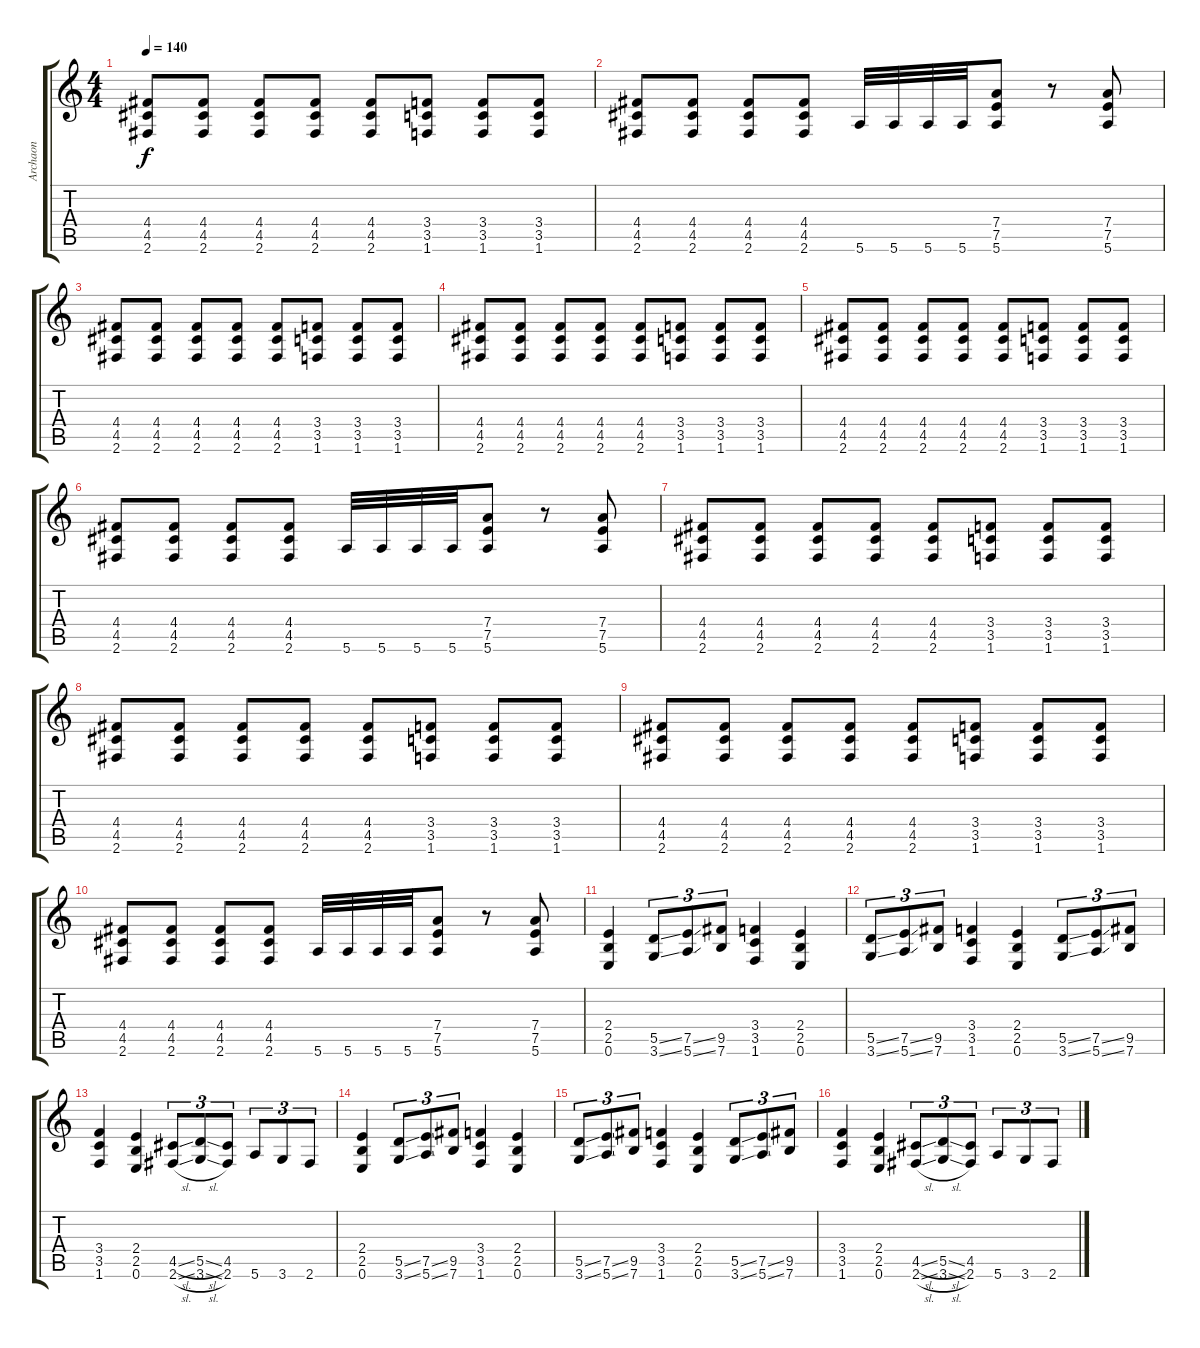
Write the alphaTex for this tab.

\track ("Archaon" "Archaon") {instrument distortionguitar}
\staff {score tabs}
\tuning (E4 B3 G3 D3 A2 E2) {hide}
\ts (4 4)
\tempo 140
\clef g2
\ks c
(4.4 4.5 2.6).8{dy f} (4.4 4.5 2.6).8 (4.4 4.5 2.6).8 (4.4 4.5 2.6).8 (4.4 4.5 2.6).8 (3.4 3.5 1.6).8 (3.4 3.5 1.6).8 (3.4 3.5 1.6).8 |
(4.4 4.5 2.6).8 (4.4 4.5 2.6).8 (4.4 4.5 2.6).8 (4.4 4.5 2.6).8 5.6.32 5.6.32 5.6.32 5.6.32 (7.4 7.5 5.6).8 r.8 (7.4 7.5 5.6).8 |
(4.4 4.5 2.6).8 (4.4 4.5 2.6).8 (4.4 4.5 2.6).8 (4.4 4.5 2.6).8 (4.4 4.5 2.6).8 (3.4 3.5 1.6).8 (3.4 3.5 1.6).8 (3.4 3.5 1.6).8 |
(4.4 4.5 2.6).8 (4.4 4.5 2.6).8 (4.4 4.5 2.6).8 (4.4 4.5 2.6).8 (4.4 4.5 2.6).8 (3.4 3.5 1.6).8 (3.4 3.5 1.6).8 (3.4 3.5 1.6).8 |
(4.4 4.5 2.6).8 (4.4 4.5 2.6).8 (4.4 4.5 2.6).8 (4.4 4.5 2.6).8 (4.4 4.5 2.6).8 (3.4 3.5 1.6).8 (3.4 3.5 1.6).8 (3.4 3.5 1.6).8 |
(4.4 4.5 2.6).8 (4.4 4.5 2.6).8 (4.4 4.5 2.6).8 (4.4 4.5 2.6).8 5.6.32 5.6.32 5.6.32 5.6.32 (7.4 7.5 5.6).8 r.8 (7.4 7.5 5.6).8 |
(4.4 4.5 2.6).8 (4.4 4.5 2.6).8 (4.4 4.5 2.6).8 (4.4 4.5 2.6).8 (4.4 4.5 2.6).8 (3.4 3.5 1.6).8 (3.4 3.5 1.6).8 (3.4 3.5 1.6).8 |
(4.4 4.5 2.6).8 (4.4 4.5 2.6).8 (4.4 4.5 2.6).8 (4.4 4.5 2.6).8 (4.4 4.5 2.6).8 (3.4 3.5 1.6).8 (3.4 3.5 1.6).8 (3.4 3.5 1.6).8 |
(4.4 4.5 2.6).8 (4.4 4.5 2.6).8 (4.4 4.5 2.6).8 (4.4 4.5 2.6).8 (4.4 4.5 2.6).8 (3.4 3.5 1.6).8 (3.4 3.5 1.6).8 (3.4 3.5 1.6).8 |
(4.4 4.5 2.6).8 (4.4 4.5 2.6).8 (4.4 4.5 2.6).8 (4.4 4.5 2.6).8 5.6.32 5.6.32 5.6.32 5.6.32 (7.4 7.5 5.6).8 r.8 (7.4 7.5 5.6).8 |
(2.4 2.5 0.6).4 (5.5{ss} 3.6{ss}).8{tu (3 2)} (7.5{ss} 5.6{ss}).8{tu (3 2)} (9.5 7.6).8{tu (3 2)} (3.4 3.5 1.6).4 (2.4 2.5 0.6).4 |
(5.5{ss} 3.6{ss}).8{tu (3 2)} (7.5{ss} 5.6{ss}).8{tu (3 2)} (9.5 7.6).8{tu (3 2)} (3.4 3.5 1.6).4 (2.4 2.5 0.6).4 (5.5{ss} 3.6{ss}).8{tu (3 2)} (7.5{ss} 5.6{ss}).8{tu (3 2)} (9.5 7.6).8{tu (3 2)} |
(3.4 3.5 1.6).4 (2.4 2.5 0.6).4 (4.5{sl} 2.6{sl}).8{tu (3 2)} (5.5{sl} 3.6{sl}).8{tu (3 2)} (4.5 2.6).8{tu (3 2)} 5.6.8{tu (3 2)} 3.6.8{tu (3 2)} 2.6.8{tu (3 2)} |
(2.4 2.5 0.6).4 (5.5{ss} 3.6{ss}).8{tu (3 2)} (7.5{ss} 5.6{ss}).8{tu (3 2)} (9.5 7.6).8{tu (3 2)} (3.4 3.5 1.6).4 (2.4 2.5 0.6).4 |
(5.5{ss} 3.6{ss}).8{tu (3 2)} (7.5{ss} 5.6{ss}).8{tu (3 2)} (9.5 7.6).8{tu (3 2)} (3.4 3.5 1.6).4 (2.4 2.5 0.6).4 (5.5{ss} 3.6{ss}).8{tu (3 2)} (7.5{ss} 5.6{ss}).8{tu (3 2)} (9.5 7.6).8{tu (3 2)} |
(3.4 3.5 1.6).4 (2.4 2.5 0.6).4 (4.5{sl} 2.6{sl}).8{tu (3 2)} (5.5{sl} 3.6{sl}).8{tu (3 2)} (4.5 2.6).8{tu (3 2)} 5.6.8{tu (3 2)} 3.6.8{tu (3 2)} 2.6.8{tu (3 2)}
